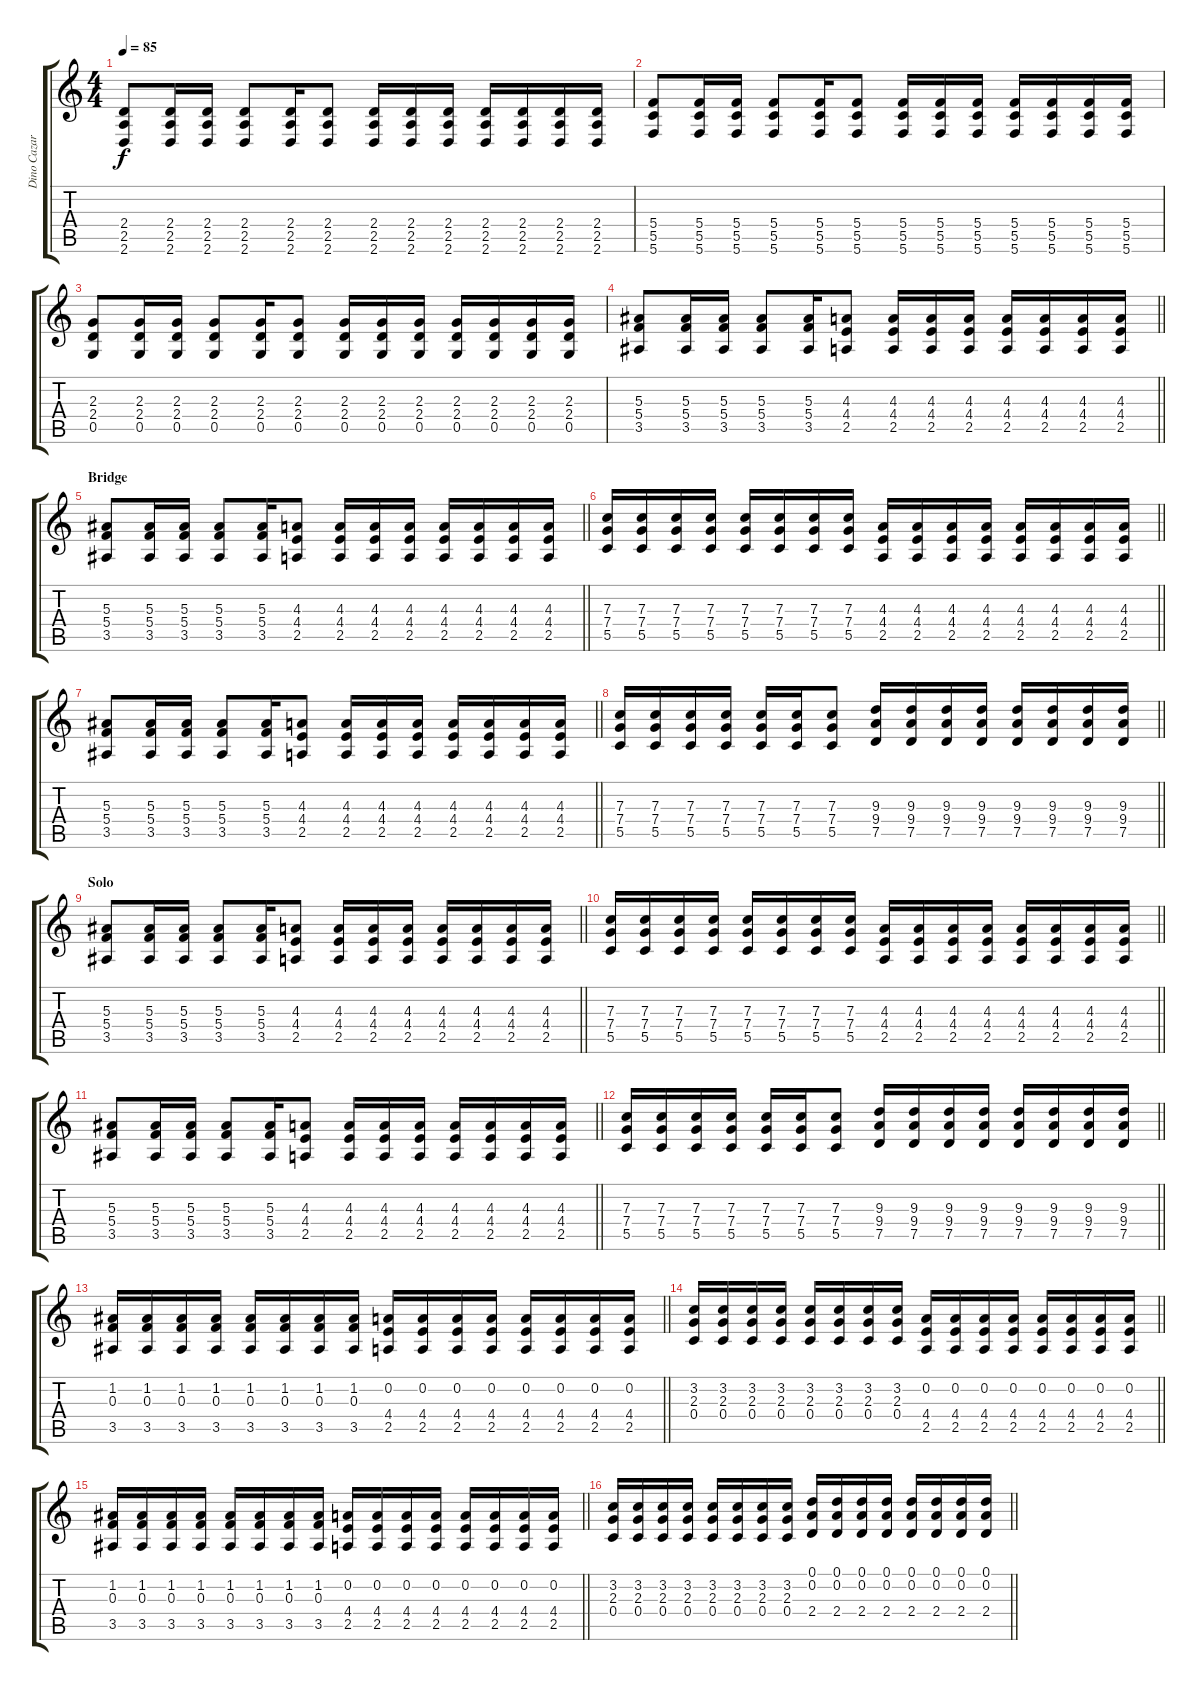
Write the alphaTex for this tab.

\track ("Dino Cazares (Distortion)" "Dino Cazar") {instrument distortionguitar}
\staff {score tabs}
\tuning (D4 A3 F3 C3 G2 C2) {hide}
\ts (4 4)
\tempo 85
\clef g2
\ks c
(2.4 2.5 2.6).8{dy f instrument distortionguitar} (2.4 2.5 2.6).16 (2.4 2.5 2.6).16 (2.4 2.5 2.6).8 (2.4 2.5 2.6).16 (2.4 2.5 2.6).8 (2.4 2.5 2.6).16 (2.4 2.5 2.6).16 (2.4 2.5 2.6).16 (2.4 2.5 2.6).16 (2.4 2.5 2.6).16 (2.4 2.5 2.6).16 (2.4 2.5 2.6).16 |
(5.4 5.5 5.6).8 (5.4 5.5 5.6).16 (5.4 5.5 5.6).16 (5.4 5.5 5.6).8 (5.4 5.5 5.6).16 (5.4 5.5 5.6).8 (5.4 5.5 5.6).16 (5.4 5.5 5.6).16 (5.4 5.5 5.6).16 (5.4 5.5 5.6).16 (5.4 5.5 5.6).16 (5.4 5.5 5.6).16 (5.4 5.5 5.6).16 |
(2.3 2.4 0.5).8 (2.3 2.4 0.5).16 (2.3 2.4 0.5).16 (2.3 2.4 0.5).8 (2.3 2.4 0.5).16 (2.3 2.4 0.5).8 (2.3 2.4 0.5).16 (2.3 2.4 0.5).16 (2.3 2.4 0.5).16 (2.3 2.4 0.5).16 (2.3 2.4 0.5).16 (2.3 2.4 0.5).16 (2.3 2.4 0.5).16 |
\barLineRight lightlight
(5.3 5.4 3.5).8 (5.3 5.4 3.5).16 (5.3 5.4 3.5).16 (5.3 5.4 3.5).8 (5.3 5.4 3.5).16 (4.3 4.4 2.5).8 (4.3 4.4 2.5).16 (4.3 4.4 2.5).16 (4.3 4.4 2.5).16 (4.3 4.4 2.5).16 (4.3 4.4 2.5).16 (4.3 4.4 2.5).16 (4.3 4.4 2.5).16 |
\section ("" "Bridge")
\barLineRight lightlight
(5.3 5.4 3.5).8 (5.3 5.4 3.5).16 (5.3 5.4 3.5).16 (5.3 5.4 3.5).8 (5.3 5.4 3.5).16 (4.3 4.4 2.5).8 (4.3 4.4 2.5).16 (4.3 4.4 2.5).16 (4.3 4.4 2.5).16 (4.3 4.4 2.5).16 (4.3 4.4 2.5).16 (4.3 4.4 2.5).16 (4.3 4.4 2.5).16 |
\barLineRight lightlight
(7.3 7.4 5.5).16 (7.3 7.4 5.5).16 (7.3 7.4 5.5).16 (7.3 7.4 5.5).16 (7.3 7.4 5.5).16 (7.3 7.4 5.5).16 (7.3 7.4 5.5).16 (7.3 7.4 5.5).16 (4.3 4.4 2.5).16 (4.3 4.4 2.5).16 (4.3 4.4 2.5).16 (4.3 4.4 2.5).16 (4.3 4.4 2.5).16 (4.3 4.4 2.5).16 (4.3 4.4 2.5).16 (4.3 4.4 2.5).16 |
\barLineRight lightlight
(5.3 5.4 3.5).8 (5.3 5.4 3.5).16 (5.3 5.4 3.5).16 (5.3 5.4 3.5).8 (5.3 5.4 3.5).16 (4.3 4.4 2.5).8 (4.3 4.4 2.5).16 (4.3 4.4 2.5).16 (4.3 4.4 2.5).16 (4.3 4.4 2.5).16 (4.3 4.4 2.5).16 (4.3 4.4 2.5).16 (4.3 4.4 2.5).16 |
\barLineRight lightlight
(7.3 7.4 5.5).16 (7.3 7.4 5.5).16 (7.3 7.4 5.5).16 (7.3 7.4 5.5).16 (7.3 7.4 5.5).16 (7.3 7.4 5.5).16 (7.3 7.4 5.5).8 (9.3 9.4 7.5).16 (9.3 9.4 7.5).16 (9.3 9.4 7.5).16 (9.3 9.4 7.5).16 (9.3 9.4 7.5).16 (9.3 9.4 7.5).16 (9.3 9.4 7.5).16 (9.3 9.4 7.5).16 |
\section ("" "Solo")
\barLineRight lightlight
(5.3 5.4 3.5).8 (5.3 5.4 3.5).16 (5.3 5.4 3.5).16 (5.3 5.4 3.5).8 (5.3 5.4 3.5).16 (4.3 4.4 2.5).8 (4.3 4.4 2.5).16 (4.3 4.4 2.5).16 (4.3 4.4 2.5).16 (4.3 4.4 2.5).16 (4.3 4.4 2.5).16 (4.3 4.4 2.5).16 (4.3 4.4 2.5).16 |
\barLineRight lightlight
(7.3 7.4 5.5).16 (7.3 7.4 5.5).16 (7.3 7.4 5.5).16 (7.3 7.4 5.5).16 (7.3 7.4 5.5).16 (7.3 7.4 5.5).16 (7.3 7.4 5.5).16 (7.3 7.4 5.5).16 (4.3 4.4 2.5).16 (4.3 4.4 2.5).16 (4.3 4.4 2.5).16 (4.3 4.4 2.5).16 (4.3 4.4 2.5).16 (4.3 4.4 2.5).16 (4.3 4.4 2.5).16 (4.3 4.4 2.5).16 |
\barLineRight lightlight
(5.3 5.4 3.5).8 (5.3 5.4 3.5).16 (5.3 5.4 3.5).16 (5.3 5.4 3.5).8 (5.3 5.4 3.5).16 (4.3 4.4 2.5).8 (4.3 4.4 2.5).16 (4.3 4.4 2.5).16 (4.3 4.4 2.5).16 (4.3 4.4 2.5).16 (4.3 4.4 2.5).16 (4.3 4.4 2.5).16 (4.3 4.4 2.5).16 |
\barLineRight lightlight
(7.3 7.4 5.5).16 (7.3 7.4 5.5).16 (7.3 7.4 5.5).16 (7.3 7.4 5.5).16 (7.3 7.4 5.5).16 (7.3 7.4 5.5).16 (7.3 7.4 5.5).8 (9.3 9.4 7.5).16 (9.3 9.4 7.5).16 (9.3 9.4 7.5).16 (9.3 9.4 7.5).16 (9.3 9.4 7.5).16 (9.3 9.4 7.5).16 (9.3 9.4 7.5).16 (9.3 9.4 7.5).16 |
\barLineRight lightlight
(1.2 0.3 3.5).16 (1.2 0.3 3.5).16 (1.2 0.3 3.5).16 (1.2 0.3 3.5).16 (1.2 0.3 3.5).16 (1.2 0.3 3.5).16 (1.2 0.3 3.5).16 (1.2 0.3 3.5).16 (0.2 4.4 2.5).16 (0.2 4.4 2.5).16 (0.2 4.4 2.5).16 (0.2 4.4 2.5).16 (0.2 4.4 2.5).16 (0.2 4.4 2.5).16 (0.2 4.4 2.5).16 (0.2 4.4 2.5).16 |
\barLineRight lightlight
(3.2 2.3 0.4).16 (3.2 2.3 0.4).16 (3.2 2.3 0.4).16 (3.2 2.3 0.4).16 (3.2 2.3 0.4).16 (3.2 2.3 0.4).16 (3.2 2.3 0.4).16 (3.2 2.3 0.4).16 (0.2 4.4 2.5).16 (0.2 4.4 2.5).16 (0.2 4.4 2.5).16 (0.2 4.4 2.5).16 (0.2 4.4 2.5).16 (0.2 4.4 2.5).16 (0.2 4.4 2.5).16 (0.2 4.4 2.5).16 |
\barLineRight lightlight
(1.2 0.3 3.5).16 (1.2 0.3 3.5).16 (1.2 0.3 3.5).16 (1.2 0.3 3.5).16 (1.2 0.3 3.5).16 (1.2 0.3 3.5).16 (1.2 0.3 3.5).16 (1.2 0.3 3.5).16 (0.2 4.4 2.5).16 (0.2 4.4 2.5).16 (0.2 4.4 2.5).16 (0.2 4.4 2.5).16 (0.2 4.4 2.5).16 (0.2 4.4 2.5).16 (0.2 4.4 2.5).16 (0.2 4.4 2.5).16 |
\barLineRight lightlight
(3.2 2.3 0.4).16 (3.2 2.3 0.4).16 (3.2 2.3 0.4).16 (3.2 2.3 0.4).16 (3.2 2.3 0.4).16 (3.2 2.3 0.4).16 (3.2 2.3 0.4).16 (3.2 2.3 0.4).16 (0.1 0.2 2.4).16 (0.1 0.2 2.4).16 (0.1 0.2 2.4).16 (0.1 0.2 2.4).16 (0.1 0.2 2.4).16 (0.1 0.2 2.4).16 (0.1 0.2 2.4).16 (0.1 0.2 2.4).16
